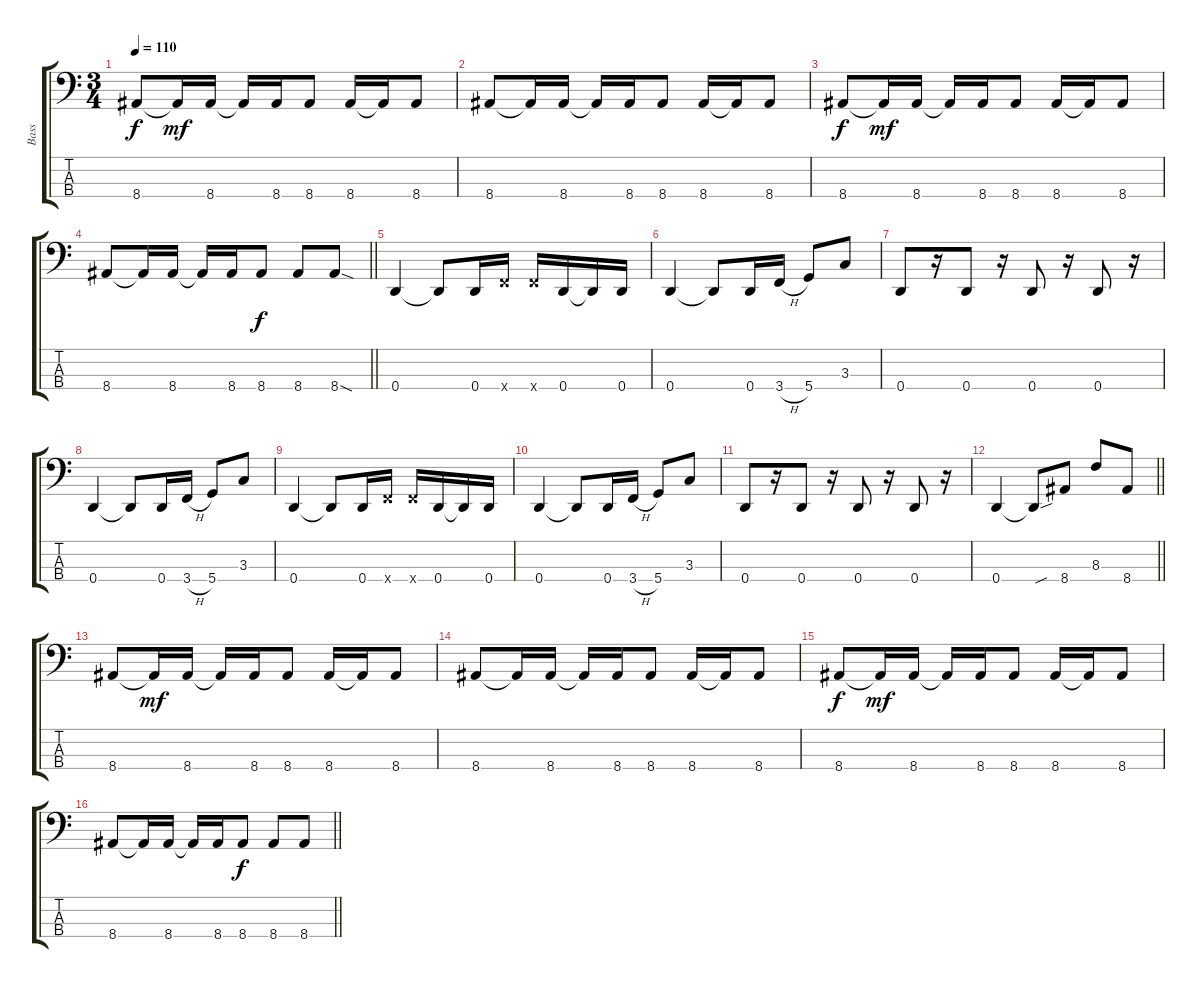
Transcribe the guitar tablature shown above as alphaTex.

\track ("Bass" "Bass") {instrument electricbassfinger}
\staff {score tabs}
\tuning (G2 D2 A1 D1) {hide}
\ts (3 4)
\section ("" "")
\tempo 110
\clef f4
\ks c
8.4.8{dy f} 8.4{t}.16{dy mf} 8.4.16 8.4{t}.16 8.4.16 8.4.8 8.4.16 8.4{t}.16 8.4.8 |
8.4.8 8.4{t}.16 8.4.16 8.4{t}.16 8.4.16 8.4.8 8.4.16 8.4{t}.16 8.4.8 |
8.4.8{dy f} 8.4{t}.16{dy mf} 8.4.16 8.4{t}.16 8.4.16 8.4.8 8.4.16 8.4{t}.16 8.4.8 |
\barLineRight lightlight
8.4.8 8.4{t}.16 8.4.16 8.4{t}.16 8.4.16 8.4.8{dy f} 8.4.8 8.4{sod}.8 |
\section ("" "")
0.4.4 0.4{t}.8 0.4.16 3.4{x}.16 3.4{x}.16 0.4.16 0.4{t}.16 0.4.16 |
0.4.4 0.4{t}.8 0.4.16 3.4{h}.16 5.4.8 3.3.8 |
0.4.8 r.16 0.4.8 r.16 0.4.8 r.16 0.4.8 r.16 |
0.4.4 0.4{t}.8 0.4.16 3.4{h}.16 5.4.8 3.3.8 |
0.4.4 0.4{t}.8 0.4.16 3.4{x}.16 3.4{x}.16 0.4.16 0.4{t}.16 0.4.16 |
0.4.4 0.4{t}.8 0.4.16 3.4{h}.16 5.4.8 3.3.8 |
0.4.8 r.16 0.4.8 r.16 0.4.8 r.16 0.4.8 r.16 |
\barLineRight lightlight
0.4.4 0.4{sou t}.8 8.4.8 8.3.8 8.4.8 |
\section ("" "")
8.4.8 8.4{t}.16{dy mf} 8.4.16 8.4{t}.16 8.4.16 8.4.8 8.4.16 8.4{t}.16 8.4.8 |
8.4.8 8.4{t}.16 8.4.16 8.4{t}.16 8.4.16 8.4.8 8.4.16 8.4{t}.16 8.4.8 |
8.4.8{dy f} 8.4{t}.16{dy mf} 8.4.16 8.4{t}.16 8.4.16 8.4.8 8.4.16 8.4{t}.16 8.4.8 |
\barLineRight lightlight
8.4.8 8.4{t}.16 8.4.16 8.4{t}.16 8.4.16 8.4.8{dy f} 8.4.8 8.4.8
